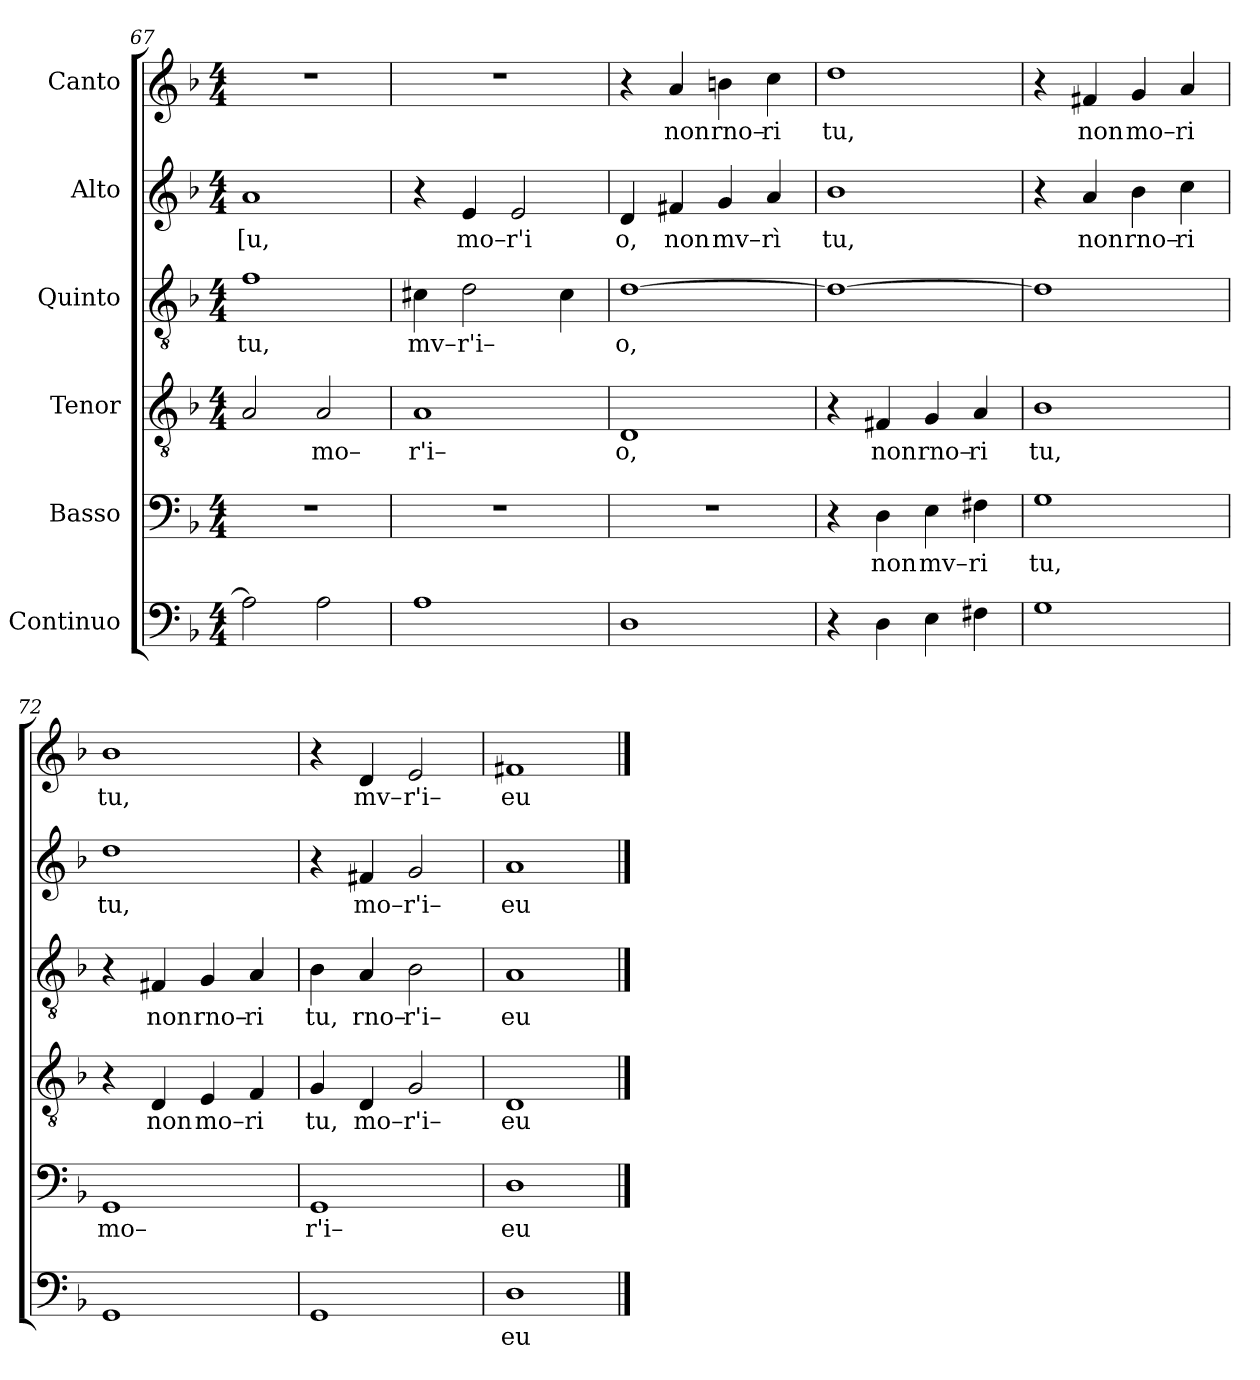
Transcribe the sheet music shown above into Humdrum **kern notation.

**kern	**text	**kern	**text	**kern	**text	**kern	**text	**kern	**text	**kern	**text
*part6	*part6	*part5	*part5	*part4	*part4	*part3	*part3	*part2	*part2	*part1	*part1
*staff6	*staff6	*staff5	*staff5	*staff4	*staff4	*staff3	*staff3	*staff2	*staff2	*staff1	*staff1
*I"Continuo	*	*I"Basso	*	*I"Tenor	*	*I"Quinto	*	*I"Alto	*	*I"Canto	*
*clefF4	*	*clefF4	*	*clefGv2	*	*clefGv2	*	*clefG2	*	*clefG2	*
*k[b-]	*	*k[b-]	*	*k[b-]	*	*k[b-]	*	*k[b-]	*	*k[b-]	*
*F:	*	*F:	*	*F:	*	*F:	*	*F:	*	*F:	*
*M4/4	*	*M4/4	*	*M4/4	*	*M4/4	*	*M4/4	*	*M4/4	*
=67	=67	=67	=67	=67	=67	=67	=67	=67	=67	=67	=67
!	!	!	!	!	!	!	!LO:LY:b	!	!LO:LY:b	!	!
2A\]	.	1r	.	2A/	.	1f	tu,	1a	[u,	1r	.
!	!	!	!	!	!LO:LY:b	!	!	!	!	!	!
2A\	.	.	.	2A/	mo–	.	.	.	.	.	.
=68	=68	=68	=68	=68	=68	=68	=68	=68	=68	=68	=68
!	!	!	!	!	!LO:LY:b	!	!LO:LY:b	!	!	!	!
1A	.	1r	.	1A	r'i–	4c#X\	mv–	4r	.	1r	.
!	!	!	!	!	!	!	!LO:LY:b	!	!LO:LY:b	!	!
.	.	.	.	.	.	2d\	r'i–	4e/	mo–	.	.
!	!	!	!	!	!	!	!	!	!LO:LY:b	!	!
.	.	.	.	.	.	.	.	2e/	r'i	.	.
.	.	.	.	.	.	4c#\	.	.	.	.	.
=69	=69	=69	=69	=69	=69	=69	=69	=69	=69	=69	=69
!	!	!	!	!	!LO:LY:b	!	!LO:LY:b	!	!LO:LY:b	!	!
1D	.	1r	.	1D	o,	[1d	o,	4d/	o,	4r	.
!	!	!	!	!	!	!	!	!	!LO:LY:b	!	!LO:LY:b
.	.	.	.	.	.	.	.	4f#X/	non	4a/	non
!	!	!	!	!	!	!	!	!	!LO:LY:b	!	!LO:LY:b
.	.	.	.	.	.	.	.	4g/	mv–	4bn\	rno–
!	!	!	!	!	!	!	!	!	!LO:LY:b	!	!LO:LY:b
.	.	.	.	.	.	.	.	4a/	rì	4cc\	ri
=70	=70	=70	=70	=70	=70	=70	=70	=70	=70	=70	=70
!	!	!	!	!	!	!	!	!	!LO:LY:b	!	!LO:LY:b
4r	.	4r	.	4r	.	1d_	.	1b-	tu,	1dd	tu,
!	!	!	!LO:LY:b	!	!LO:LY:b	!	!	!	!	!	!
4D\	.	4D\	non	4F#X/	non	.	.	.	.	.	.
!	!	!	!LO:LY:b	!	!LO:LY:b	!	!	!	!	!	!
4E\	.	4E\	mv–	4G/	rno–	.	.	.	.	.	.
!	!	!	!LO:LY:b	!	!LO:LY:b	!	!	!	!	!	!
4F#X\	.	4F#X\	ri	4A/	ri	.	.	.	.	.	.
=71	=71	=71	=71	=71	=71	=71	=71	=71	=71	=71	=71
!	!	!	!LO:LY:b	!	!LO:LY:b	!	!	!	!	!	!
1G	.	1G	tu,	1B-	tu,	1d]	.	4r	.	4r	.
!	!	!	!	!	!	!	!	!	!LO:LY:b	!	!LO:LY:b
.	.	.	.	.	.	.	.	4a/	non	4f#X/	non
!	!	!	!	!	!	!	!	!	!LO:LY:b	!	!LO:LY:b
.	.	.	.	.	.	.	.	4b-\	rno–	4g/	mo–
!	!	!	!	!	!	!	!	!	!LO:LY:b	!	!LO:LY:b
.	.	.	.	.	.	.	.	4cc\	ri	4a/	ri
=72	=72	=72	=72	=72	=72	=72	=72	=72	=72	=72	=72
!	!	!	!LO:LY:b	!	!	!	!	!	!LO:LY:b	!	!LO:LY:b
1GG	.	1GG	mo–	4r	.	4r	.	1dd	tu,	1b-	tu,
!	!	!	!	!	!LO:LY:b	!	!LO:LY:b	!	!	!	!
.	.	.	.	4D/	non	4F#X/	non	.	.	.	.
!	!	!	!	!	!LO:LY:b	!	!LO:LY:b	!	!	!	!
.	.	.	.	4E/	mo–	4G/	rno–	.	.	.	.
!	!	!	!	!	!LO:LY:b	!	!LO:LY:b	!	!	!	!
.	.	.	.	4F/	ri	4A/	ri	.	.	.	.
=73	=73	=73	=73	=73	=73	=73	=73	=73	=73	=73	=73
!	!	!	!LO:LY:b	!	!LO:LY:b	!	!LO:LY:b	!	!	!	!
1GG	.	1GG	r'i–	4G/	tu,	4B-\	tu,	4r	.	4r	.
!	!	!	!	!	!LO:LY:b	!	!LO:LY:b	!	!LO:LY:b	!	!LO:LY:b
.	.	.	.	4D/	mo–	4A/	rno–	4f#X/	mo–	4d/	mv–
!	!	!	!	!	!LO:LY:b	!	!LO:LY:b	!	!LO:LY:b	!	!LO:LY:b
.	.	.	.	2G/	r'i–	2B-\	r'i–	2g/	r'i–	2e/	r'i–
=74	=74	=74	=74	=74	=74	=74	=74	=74	=74	=74	=74
!	!LO:LY:b	!	!LO:LY:b	!	!LO:LY:b	!	!LO:LY:b	!	!LO:LY:b	!	!LO:LY:b
1D	eu	1D	eu	1D	eu	1A	eu	1a	eu	1f#X	eu
==	==	==	==	==	==	==	==	==	==	==	==
*-	*-	*-	*-	*-	*-	*-	*-	*-	*-	*-	*-
